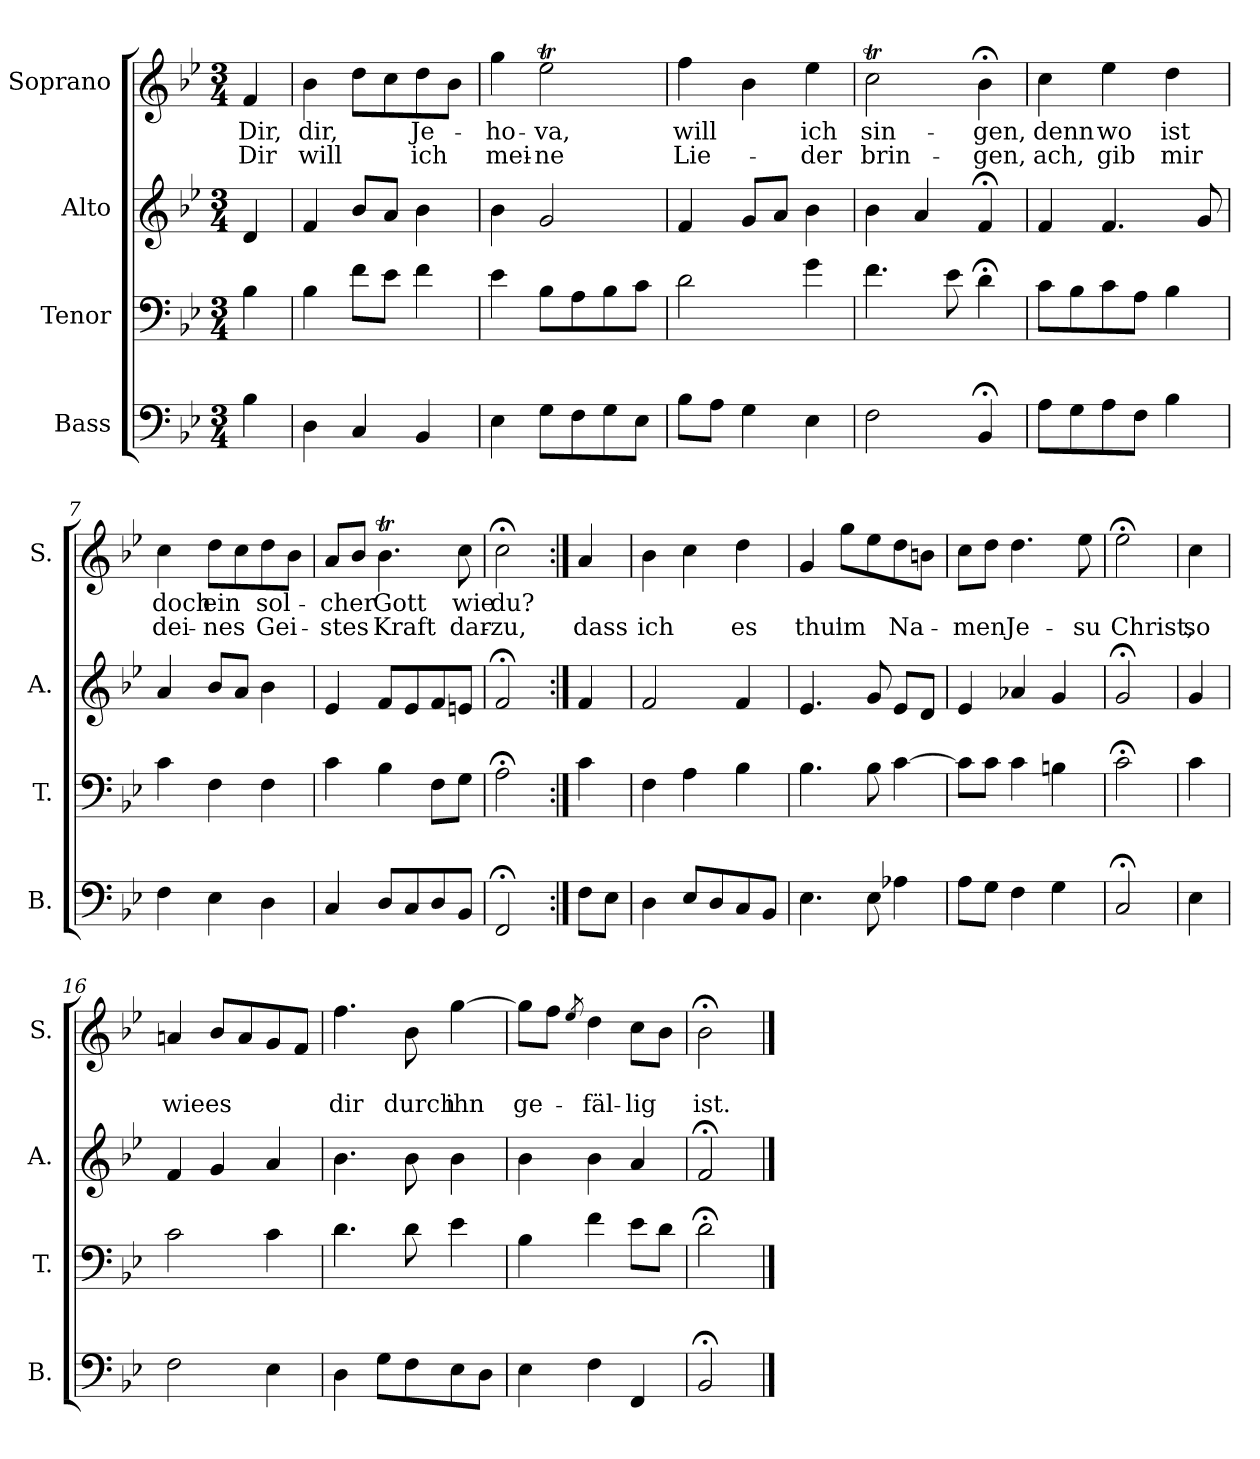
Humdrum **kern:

**kern	**kern	**kern	**kern	**text	**text
*part4	*part3	*part2	*part1	*part1	*part1
*staff4	*staff3	*staff2	*staff1	*staff1	*staff1
*I"Bass	*I"Tenor	*I"Alto	*I"Soprano	*	*
*I'B.	*I'T.	*I'A.	*I'S.	*	*
*clefF4	*clefF4	*clefG2	*clefG2	*	*
*k[b-e-]	*k[b-e-]	*k[b-e-]	*k[b-e-]	*	*
*B-:	*B-:	*B-:	*B-:	*	*
*M3/4	*M3/4	*M3/4	*M3/4	*	*
=1	=1	=1	=1	=1	=1
!	!	!	!	!LO:LY:b	!LO:LY:b
4B-\	4B-\	4d/	4f/	Dir,	Dir
=2	=2	=2	=2	=2	=2
!	!	!	!	!LO:LY:b	!LO:LY:b
4D\	4B-\	4f/	4b-\	dir,	will
4C/	8f\L	8b-/L	8dd\L	.	.
.	8e-\J	8a/J	8cc\	.	.
!	!	!	!	!LO:LY:b	!LO:LY:b
4BB-/	4f\	4b-\	8dd\	Je-	ich
.	.	.	8b-\J	.	.
=3	=3	=3	=3	=3	=3
!	!	!	!	!LO:LY:b	!LO:LY:b
4E-\	4e-\	4b-\	4gg\	-ho-	mei-
!	!	!	!	!LO:LY:b	!LO:LY:b
8G\L	8B-\L	2g/	2ee-T\	-va,	-ne
8F\	8A\	.	.	.	.
8G\	8B-\	.	.	.	.
8E-\J	8c\J	.	.	.	.
=4	=4	=4	=4	=4	=4
!	!	!	!	!LO:LY:b	!LO:LY:b
8B-\L	2d\	4f/	4ff\	will	Lie-
8A\J	.	.	.	.	.
4G\	.	8g/L	4b-\	.	.
.	.	8a/J	.	.	.
!	!	!	!	!LO:LY:b	!LO:LY:b
4E-\	4g\	4b-\	4ee-\	ich	-der
=5	=5	=5	=5	=5	=5
!	!	!	!	!LO:LY:b	!LO:LY:b
2F\	4.f\	4b-\	2ccT\	sin-	brin-
.	.	4a/	.	.	.
.	8e-\	.	.	.	.
!	!	!	!	!LO:LY:b	!LO:LY:b
4BB-;</	4d;<\	4f;</	4b-;<\	gen,	-gen,
=6	=6	=6	=6	=6	=6
!	!	!	!	!LO:LY:b	!LO:LY:b
8A\L	8c\L	4f/	4cc\	denn	ach,
8G\	8B-\	.	.	.	.
!	!	!	!	!LO:LY:b	!LO:LY:b
8A\	8c\	4.f/	4ee-\	wo	gib
8F\J	8A\J	.	.	.	.
!	!	!	!	!LO:LY:b	!LO:LY:b
4B-\	4B-\	.	4dd\	ist	mir
.	.	8g/	.	.	.
!!LO:LB:g=z
=7	=7	=7	=7	=7	=7
!	!	!	!	!LO:LY:b	!LO:LY:b
4F\	4c\	4a/	4cc\	doch	dei-
!	!	!	!	!LO:LY:b	!LO:LY:b
4E-\	4F\	8b-/L	8dd\L	ein	-nes
.	.	8a/J	8cc\	.	.
!	!	!	!	!LO:LY:b	!LO:LY:b
4D\	4F\	4b-\	8dd\	sol-	Gei-
.	.	.	8b-\J	.	.
=8	=8	=8	=8	=8	=8
!	!	!	!	!LO:LY:b	!LO:LY:b
4C/	4c\	4e-/	8a/L	-cher	-stes
.	.	.	8b-/J	.	.
!	!	!	!	!LO:LY:b	!LO:LY:b
8D/L	4B-\	8f/L	4.b-T\	Gott	Kraft
8C/	.	8e-/	.	.	.
8D/	8F\L	8f/	.	.	.
!	!	!	!	!LO:LY:b	!LO:LY:b
8BB-/J	8G\J	8en/J	8cc\	wie	dar-
=9	=9	=9	=9	=9	=9
!	!	!	!	!LO:LY:b	!LO:LY:b
2FF;</	2A;<\	2f;</	2cc;<\	du?	-zu,
=10:|!	=10:|!	=10:|!	=10:|!	=10:|!	=10:|!
!	!	!	!	!	!LO:LY:b
8F\L	4c\	4f/	4a/	.	dass
8E-\J	.	.	.	.	.
=11	=11	=11	=11	=11	=11
!	!	!	!	!	!LO:LY:b
4D\	4F\	2f/	4b-\	.	ich
8E-/L	4A\	.	4cc\	.	.
8D/	.	.	.	.	.
!	!	!	!	!	!LO:LY:b
8C/	4B-\	4f/	4dd\	.	es
8BB-/J	.	.	.	.	.
=12	=12	=12	=12	=12	=12
!	!	!	!	!	!LO:LY:b
4.E-\	4.B-\	4.e-/	4g/	.	thu'
!	!	!	!	!	!LO:LY:b
.	.	.	8gg\L	.	im
8E-\	8B-\	8g/	8ee-\	.	.
!	!	!	!	!	!LO:LY:b
4A-X\	[4c\	8e-/L	8dd\	.	Na-
.	.	8d/J	8bn\J	.	.
=13	=13	=13	=13	=13	=13
!	!	!	!	!	!LO:LY:b
8A\L	8c\L]	4e-/	8cc\L	.	-men
8G\J	8c\J	.	8dd\J	.	.
!	!	!	!	!	!LO:LY:b
4F\	4c\	4a-X/	4.dd\	.	Je-
4G\	4Bn\	4g/	.	.	.
!	!	!	!	!	!LO:LY:b
.	.	.	8ee-\	.	-su
=14	=14	=14	=14	=14	=14
!	!	!	!	!	!LO:LY:b
2C;</	2c;<\	2g;</	2ee-;<\	.	Christ,
!!LO:PB:g=z
=15	=15	=15	=15	=15	=15
!	!	!	!	!	!LO:LY:b
4E-\	4c\	4g/	4cc\	.	so
=16	=16	=16	=16	=16	=16
!	!	!	!	!	!LO:LY:b
2F\	2c\	4f/	4an/	.	wie
!	!	!	!	!	!LO:LY:b
.	.	4g/	8b-/L	.	es
.	.	.	8a/	.	.
4E-\	4c\	4a/	8g/	.	.
.	.	.	8f/J	.	.
=17	=17	=17	=17	=17	=17
!	!	!	!	!	!LO:LY:b
4D\	4.d\	4.b-\	4.ff\	.	dir
8G\L	.	.	.	.	.
!	!	!	!	!	!LO:LY:b
8F\	8d\	8b-\	8b-\	.	durch
!	!	!	!	!	!LO:LY:b
8E-\	4e-\	4b-\	[4gg\	.	ihn
8D\J	.	.	.	.	.
=18	=18	=18	=18	=18	=18
!	!	!	!	!	!LO:LY:b
4E-\	4B-\	4b-\	8gg\L]	.	ge-
.	.	.	8ff\J	.	.
.	.	.	8qee-/	.	.
!	!	!	!	!	!LO:LY:b
4F\	4f\	4b-\	4dd\	.	fäl-
!	!	!	!	!	!LO:LY:b
4FF/	8e-\L	4a/	8cc\L	.	-lig
.	8d\J	.	8b-\J	.	.
=19	=19	=19	=19	=19	=19
!	!	!	!	!	!LO:LY:b
2BB-;</	2d;<\	2f;</	2b-;<\	.	-ist.
==	==	==	==	==	==
*-	*-	*-	*-	*-	*-
